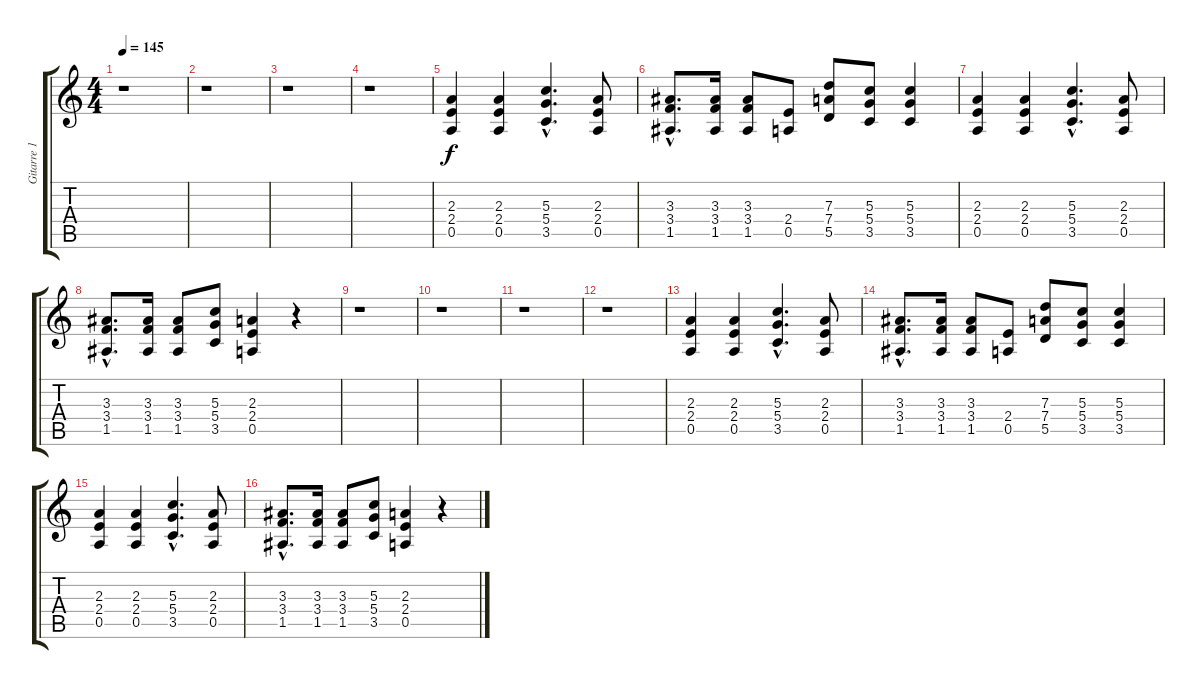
\track ("Gitarre 1" "Gitarre 1") {instrument distortionguitar}
\staff {score tabs}
\tuning (E4 B3 G3 D3 A2 E2) {hide}
\ts (4 4)
\tempo 145
\clef g2
\ks c
r.1{dy f} |
r.1 |
r.1 |
r.1 |
(2.3 2.4 0.5).4{instrument distortionguitar} (2.3 2.4 0.5).4 (5.3{hac} 5.4{hac} 3.5{hac}).4{d} (2.3 2.4 0.5).8 |
(3.3{hac} 3.4{hac} 1.5{hac}).8{d} (3.3 3.4 1.5).16 (3.3 3.4 1.5).8 (2.4 0.5).8 (7.3 7.4 5.5).8 (5.3 5.4 3.5).8 (5.3 5.4 3.5).4 |
(2.3 2.4 0.5).4 (2.3 2.4 0.5).4 (5.3{hac} 5.4{hac} 3.5{hac}).4{d} (2.3 2.4 0.5).8 |
(3.3{hac} 3.4{hac} 1.5{hac}).8{d} (3.3 3.4 1.5).16 (3.3 3.4 1.5).8 (5.3 5.4 3.5).8 (2.3 2.4 0.5).4 r.4 |
r.1 |
r.1 |
r.1 |
r.1 |
(2.3 2.4 0.5).4{instrument distortionguitar} (2.3 2.4 0.5).4 (5.3{hac} 5.4{hac} 3.5{hac}).4{d} (2.3 2.4 0.5).8 |
(3.3{hac} 3.4{hac} 1.5{hac}).8{d} (3.3 3.4 1.5).16 (3.3 3.4 1.5).8 (2.4 0.5).8 (7.3 7.4 5.5).8 (5.3 5.4 3.5).8 (5.3 5.4 3.5).4 |
(2.3 2.4 0.5).4 (2.3 2.4 0.5).4 (5.3{hac} 5.4{hac} 3.5{hac}).4{d} (2.3 2.4 0.5).8 |
(3.3{hac} 3.4{hac} 1.5{hac}).8{d} (3.3 3.4 1.5).16 (3.3 3.4 1.5).8 (5.3 5.4 3.5).8 (2.3 2.4 0.5).4 r.4
